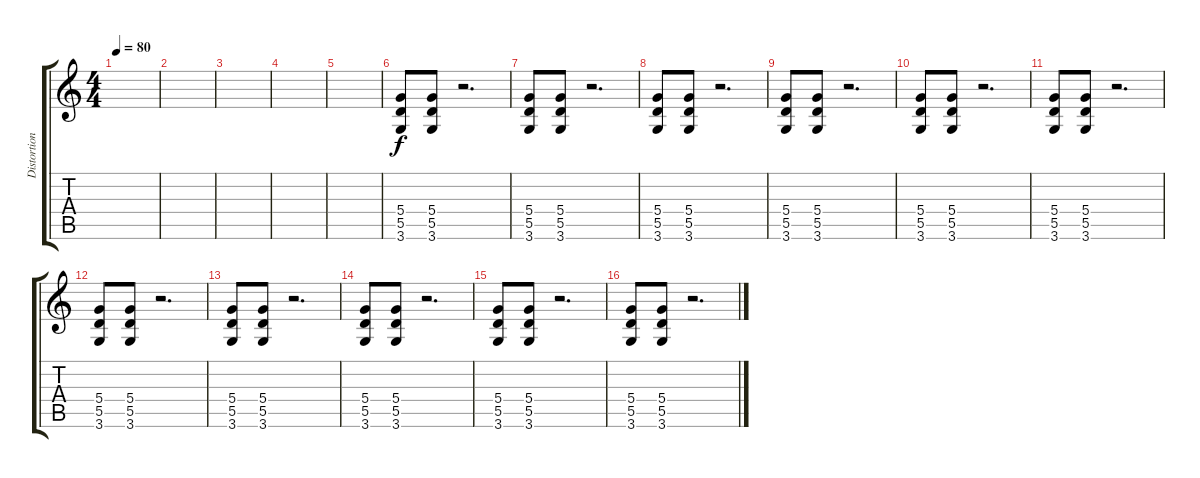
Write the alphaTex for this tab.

\track ("Distortion" "Distortion") {instrument distortionguitar}
\staff {score tabs}
\tuning (E4 B3 G3 D3 A2 E2) {hide}
\ts (4 4)
\tempo 80
\clef g2
\ks c
|
|
|
|
|
(5.4 5.5 3.6).8 (5.4 5.5 3.6).8 r.2{d} |
(5.4 5.5 3.6).8 (5.4 5.5 3.6).8 r.2{d} |
(5.4 5.5 3.6).8 (5.4 5.5 3.6).8 r.2{d} |
(5.4 5.5 3.6).8 (5.4 5.5 3.6).8 r.2{d} |
(5.4 5.5 3.6).8 (5.4 5.5 3.6).8 r.2{d} |
(5.4 5.5 3.6).8 (5.4 5.5 3.6).8 r.2{d} |
(5.4 5.5 3.6).8 (5.4 5.5 3.6).8 r.2{d} |
(5.4 5.5 3.6).8 (5.4 5.5 3.6).8 r.2{d} |
(5.4 5.5 3.6).8 (5.4 5.5 3.6).8 r.2{d} |
(5.4 5.5 3.6).8 (5.4 5.5 3.6).8 r.2{d} |
(5.4 5.5 3.6).8 (5.4 5.5 3.6).8 r.2{d}
